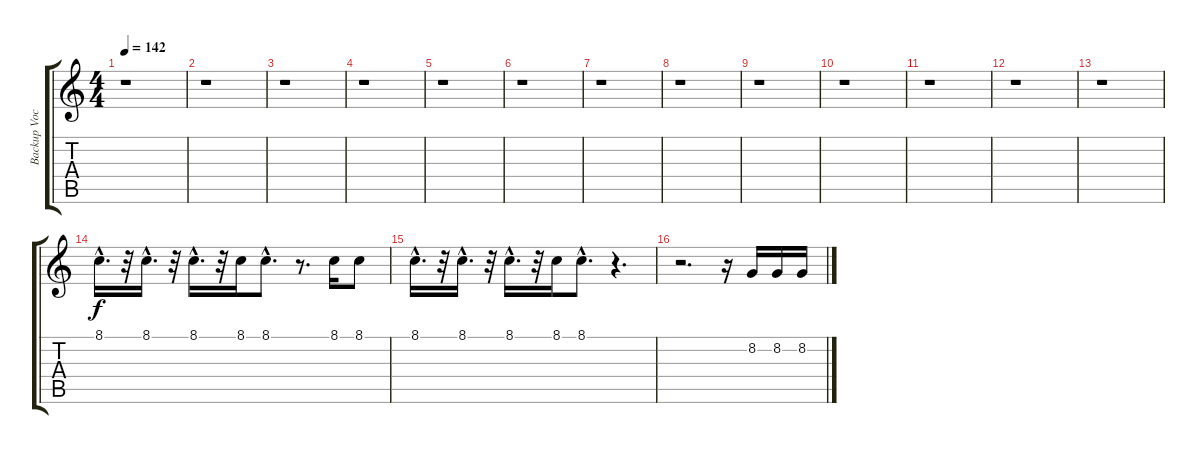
\track ("Backup Vocals" "Backup Voc") {instrument sopranosax}
\staff {score tabs}
\tuning (E4 B3 G3 D3 A2 E2) {hide}
\ts (4 4)
\tempo 142
\clef g2
\ks c
r.1{dy f instrument sopranosax} |
r.1 |
r.1 |
r.1 |
r.1 |
r.1 |
r.1 |
r.1 |
r.1 |
r.1 |
r.1 |
r.1 |
r.1 |
8.1{hac}.16{d} r.32 8.1{hac}.16{d} r.32 8.1{hac}.16{d} r.32 8.1.16 8.1{hac}.8{d} r.8{d} 8.1.16 8.1.8 |
8.1{hac}.16{d} r.32 8.1{hac}.16{d} r.32 8.1{hac}.16{d} r.32 8.1.16 8.1{hac}.8{d} r.4{d} |
r.2{d} r.16 8.2.16 8.2.16 8.2.16
